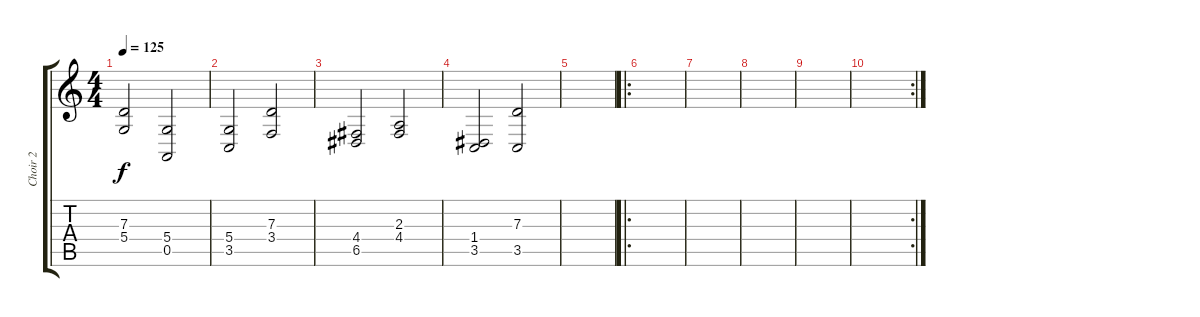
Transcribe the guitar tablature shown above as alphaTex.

\track ("Choir 2" "Choir 2") {instrument lead6voice}
\staff {score tabs}
\tuning (E4 B3 G3 D3 A2 E2) {hide}
\ts (4 4)
\tempo 125
\clef g2
\ks c
(7.3 5.4).2{dy f} (5.4 0.5).2 |
(5.4 3.5).2 (7.3 3.4).2 |
(4.4 6.5).2 (2.3 4.4).2 |
(1.4 3.5).2 (7.3 3.5).2 |
|
\ro
|
|
|
|
\rc 2
